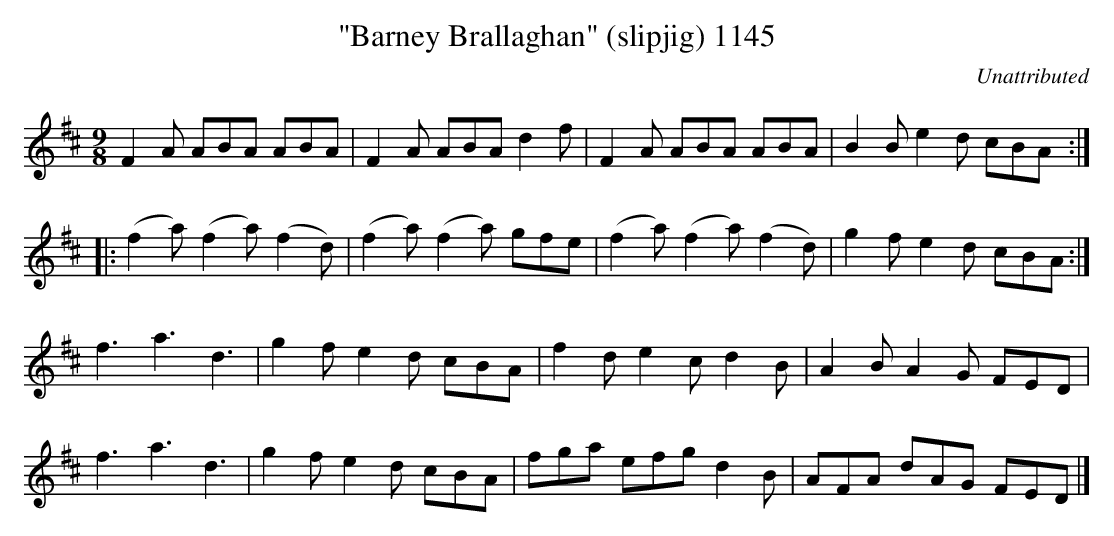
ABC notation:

X:1
T:"Barney Brallaghan" (slipjig) 1145
C:Unattributed
BRENNAN July 2003 (HTTP://WWW.SOSYOURMOM.COM)
M:9/8
L:1/8
K:D
F2A ABA ABA|F2A ABA d2f|F2A ABA ABA|B2B e2d cBA:|
|:(f2a) (f2a) (f2d)|(f2a) (f2a) gfe|(f2a) (f2a) (f2d)|g2f e2d cBA:|
f3a3d3|g2f e2d cBA|f2d e2c d2B|A2B A2G FED|
f3a3d3|g2f e2d cBA|fga efg d2B|AFA dAG FED|]
